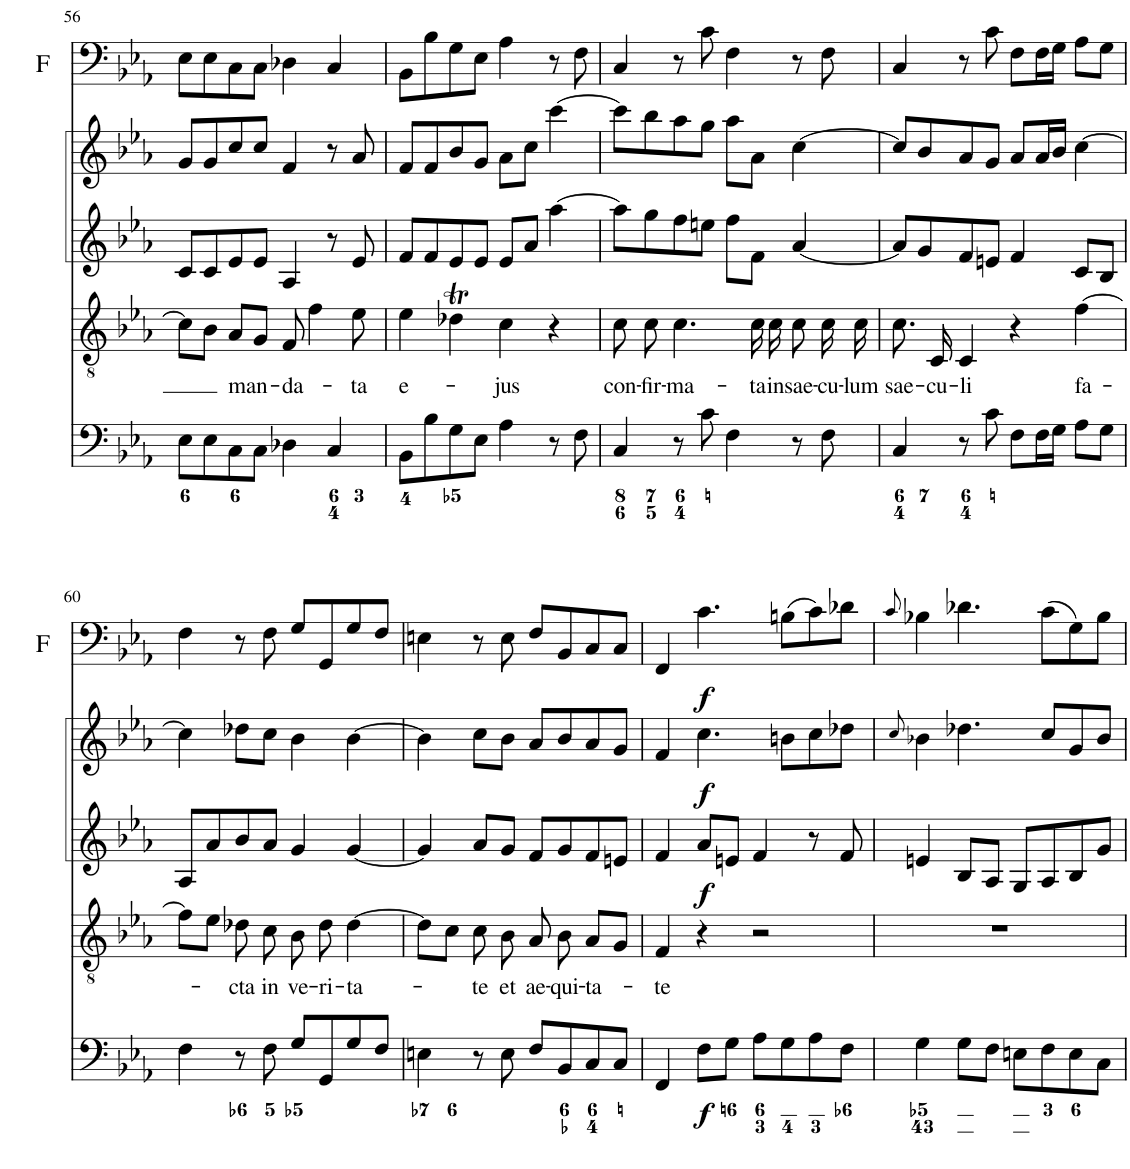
**kern	**dynam	**kern	**text	**kern	**dynam	**kern	**dynam	**kern	**dynam
*part5	*part5	*part4	*part4	*part3	*part3	*part2	*part2	*part1	*part1
*staff5	*staff5	*staff4	*staff4	*staff3	*staff3	*staff2	*staff2	*staff1	*staff1
*I"Organ	*	*I"Voice	*	*I"Violin	*	*I"Violin	*	*I"Fagotti	*
*	*	*	*	*I'Vln	*	*I'Vln	*	*I'F	*
!!LO:PB:g=z
*clefF4	*	*clefGv2	*	*clefG2	*	*clefG2	*	*clefF4	*
*k[b-e-a-]	*	*k[b-e-a-]	*	*k[b-e-a-]	*	*k[b-e-a-]	*	*k[b-e-a-]	*
*M4/4	*	*M4/4	*	*M4/4	*	*M4/4	*	*M4/4	*
*met(c)	*	*met(c)	*	*met(c)	*	*met(c)	*	*met(c)	*
=56	=56	=56	=56	=56	=56	=56	=56	=56	=56
8E-\L	.	8c\L]	.	8c/L	.	8g/L	.	8E-\L	.
8E-\	.	8B-\J	.	8c/	.	8g/	.	8E-\	.
!	!	!	!LO:LY:b	!	!	!	!	!	!
8C\	.	8A-/L	man-	8e-/	.	8cc/	.	8C\	.
8C\J	.	8G/J	.	8e-/J	.	8cc/J	.	8C\J	.
!	!	!	!LO:LY:b	!	!	!	!	!	!
4D-X\	.	8F/	-da-	4A-/	.	4f/	.	4D-X\	.
.	.	4f\	.	.	.	.	.	.	.
4C/	.	.	.	8r	.	8r	.	4C/	.
!	!	!	!LO:LY:b	!	!	!	!	!	!
.	.	8e-\	-ta	8e-/	.	8a-/	.	.	.
=57	=57	=57	=57	=57	=57	=57	=57	=57	=57
!	!	!	!LO:LY:b	!	!	!	!	!	!
8BB-\L	.	4e-\	e-	8f/L	.	8f/L	.	8BB-\L	.
8B-\	.	.	.	8f/	.	8f/	.	8B-\	.
8G\	.	4d-XT\	.	8e-/	.	8b-/	.	8G\	.
8E-\J	.	.	.	8e-/J	.	8g/J	.	8E-\J	.
!	!	!	!LO:LY:b	!	!	!	!	!	!
4A-\	.	4c\	-jus	8e-/L	.	8a-\L	.	4A-\	.
.	.	.	.	8a-/J	.	8cc\J	.	.	.
8r	.	4r	.	[4aa-\	.	[4ccc\	.	8r	.
8F\	.	.	.	.	.	.	.	8F\	.
=58	=58	=58	=58	=58	=58	=58	=58	=58	=58
!	!	!	!LO:LY:b	!	!	!	!	!	!
4C/	.	8c\	con-	8aa-\L]	.	8ccc\L]	.	4C/	.
!	!	!	!LO:LY:b	!	!	!	!	!	!
.	.	8c\	-fir-	8gg\	.	8bb-\	.	.	.
!	!	!	!LO:LY:b	!	!	!	!	!	!
8r	.	4.c\	-ma-	8ff\	.	8aa-\	.	8r	.
8c\	.	.	.	8een\J	.	8gg\J	.	8c\	.
4F\	.	.	.	8ff\L	.	8aa-\L	.	4F\	.
!	!	!	!LO:LY:b	!	!	!	!	!	!
.	.	16c\	-ta	8f\J	.	8a-\J	.	.	.
!	!	!	!LO:LY:b	!	!	!	!	!	!
.	.	16c\	in	.	.	.	.	.	.
!	!	!	!LO:LY:b	!	!	!	!	!	!
8r	.	8c\	sae-	[4a-/	.	[4cc\	.	8r	.
!	!	!	!LO:LY:b	!	!	!	!	!	!
8F\	.	16c\	-cu-	.	.	.	.	8F\	.
!	!	!	!LO:LY:b	!	!	!	!	!	!
.	.	16c\	-lum	.	.	.	.	.	.
=59	=59	=59	=59	=59	=59	=59	=59	=59	=59
!	!	!	!LO:LY:b	!	!	!	!	!	!
4C/	.	8.c\	sae-	8a-/L]	.	8cc/L]	.	4C/	.
.	.	.	.	8g/	.	8b-/	.	.	.
!	!	!	!LO:LY:b	!	!	!	!	!	!
.	.	16C/	-cu-	.	.	.	.	.	.
!	!	!	!LO:LY:b	!	!	!	!	!	!
8r	.	4C/	-li	8f/	.	8a-/	.	8r	.
8c\	.	.	.	8en/J	.	8g/J	.	8c\	.
8F\L	.	4r	.	4f/	.	8a-/L	.	8F\L	.
16F\L	.	.	.	.	.	16a-/L	.	16F\L	.
16G\JJ	.	.	.	.	.	16b-/JJ	.	16G\JJ	.
!	!	!	!LO:LY:b	!	!	!	!	!	!
8A-\L	.	[4f\	fa-	8c/L	.	[4cc\	.	8A-\L	.
8G\J	.	.	.	8B-/J	.	.	.	8G\J	.
!!LO:LB:g=z
=60	=60	=60	=60	=60	=60	=60	=60	=60	=60
4F\	.	8f\L]	.	8A-/L	.	4cc\]	.	4F\	.
.	.	8e-\J	.	8a-/	.	.	.	.	.
!	!	!	!LO:LY:b	!	!	!	!	!	!
8r	.	8d-X\	-cta	8b-/	.	8dd-X\L	.	8r	.
!	!	!	!LO:LY:b	!	!	!	!	!	!
8F\	.	8c\	in	8a-/J	.	8cc\J	.	8F\	.
!	!	!	!LO:LY:b	!	!	!	!	!	!
8G/L	.	8B-\	ve-	4g/	.	4b-\	.	8G/L	.
!	!	!	!LO:LY:b	!	!	!	!	!	!
8GG/	.	8d-\	-ri-	.	.	.	.	8GG/	.
!	!	!	!LO:LY:b	!	!	!	!	!	!
8G/	.	[4d-\	-ta-	[4g/	.	[4b-\	.	8G/	.
8F/J	.	.	.	.	.	.	.	8F/J	.
=61	=61	=61	=61	=61	=61	=61	=61	=61	=61
4En\	.	8d-\L]	.	4g/]	.	4b-\]	.	4En\	.
.	.	8c\J	.	.	.	.	.	.	.
!	!	!	!LO:LY:b	!	!	!	!	!	!
8r	.	8c\	-te	8a-/L	.	8cc\L	.	8r	.
!	!	!	!LO:LY:b	!	!	!	!	!	!
8E\	.	8B-\	et	8g/J	.	8b-\J	.	8E\	.
!	!	!	!LO:LY:b	!	!	!	!	!	!
8F/L	.	8A-/	ae-	8f/L	.	8a-/L	.	8F/L	.
!	!	!	!LO:LY:b	!	!	!	!	!	!
8BB-/	.	8B-\	-qui-	8g/	.	8b-/	.	8BB-/	.
!	!	!	!LO:LY:b	!	!	!	!	!	!
8C/	.	8A-/L	-ta-	8f/	.	8a-/	.	8C/	.
8C/J	.	8G/J	.	8en/J	.	8g/J	.	8C/J	.
=62	=62	=62	=62	=62	=62	=62	=62	=62	=62
!	!	!	!LO:LY:b	!	!	!	!	!	!
4FF/	.	4F/	-te	4f/	.	4f/	.	4FF/	.
!	!LO:DY:b	!	!	!	!LO:DY:b	!	!LO:DY:b	!	!LO:DY:b
8F\L	f	4r	.	8a-/L	f	4.cc\	f	4.c\	f
8G\J	.	.	.	8en/J	.	.	.	.	.
8A-\L	.	2r	.	4f/	.	.	.	.	.
8G\	.	.	.	.	.	8bn\L	.	(8Bn\L	.
8A-\	.	.	.	8r	.	8cc\	.	8c\)	.
8F\J	.	.	.	8f/	.	8dd-X\J	.	8d-X\J	.
=63	=63	=63	=63	=63	=63	=63	=63	=63	=63
.	.	.	.	.	.	8qcc/	.	8qc/	.
4G\	.	1r	.	4en/	.	4b-X\	.	4B-X\	.
8G\L	.	.	.	8B-/L	.	4.dd-X\	.	4.d-X\	.
8F\J	.	.	.	8A-/J	.	.	.	.	.
8En\L	.	.	.	8G/L	.	.	.	.	.
8F\	.	.	.	8A-/	.	8cc/L	.	(8c\L	.
8E\	.	.	.	8B-/	.	8g/	.	8G\)	.
8C\J	.	.	.	8g/J	.	8b-/J	.	8B-\J	.
=	=	=	=	=	=	=	=	=	=
*-	*-	*-	*-	*-	*-	*-	*-	*-	*-
